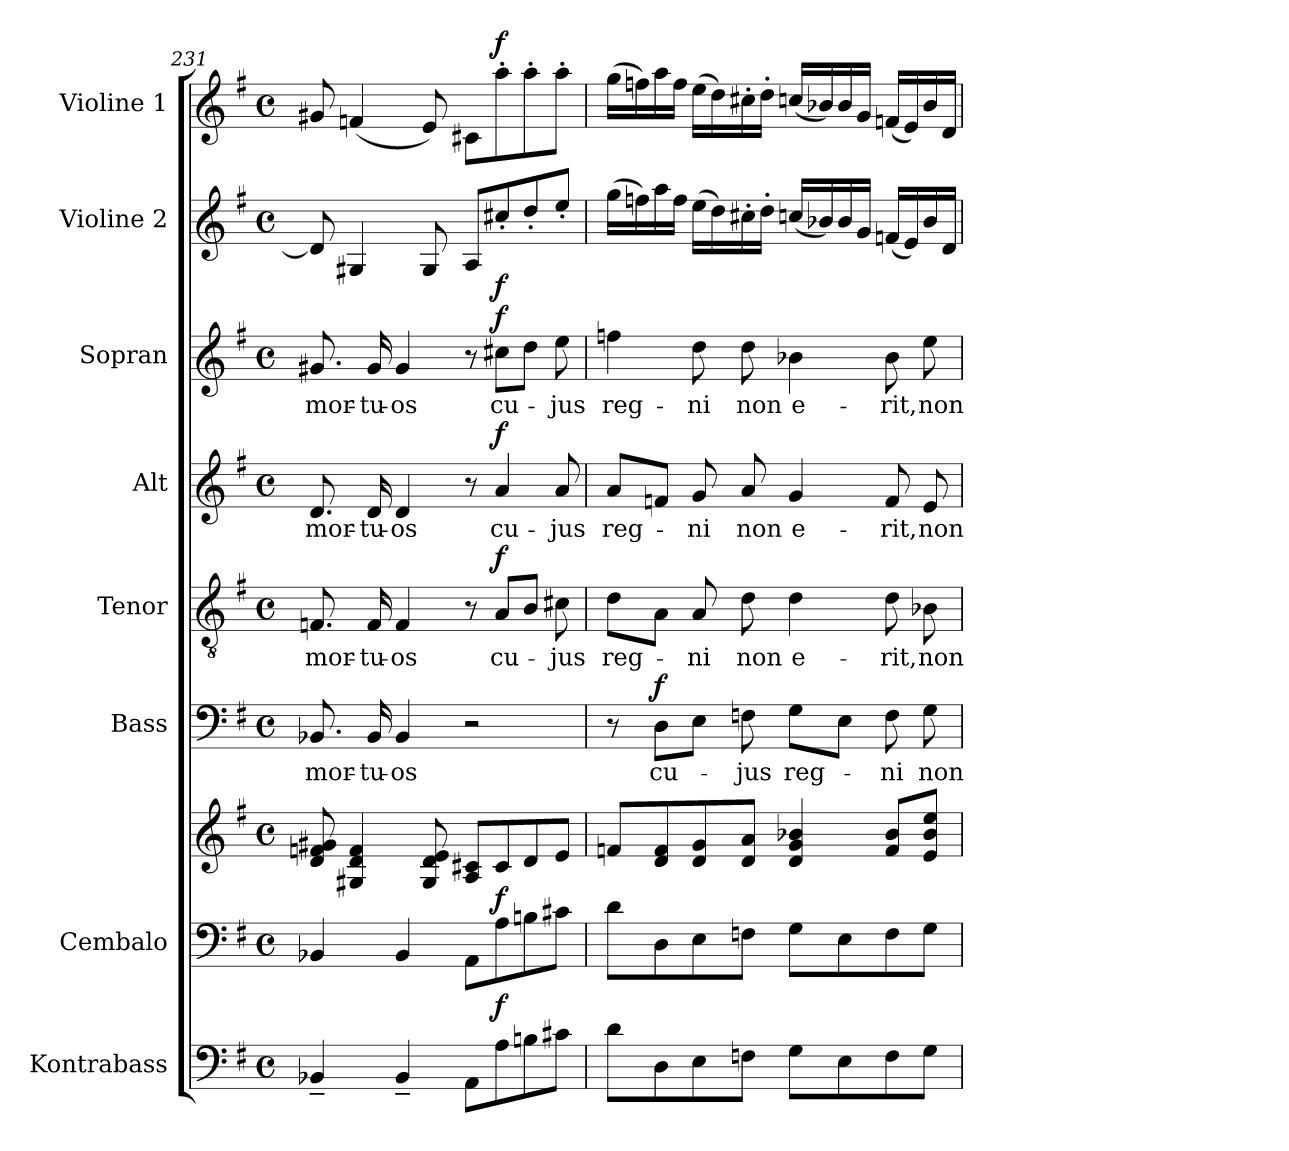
**kern	**dynam	**kern	**kern	**dynam	**kern	**text	**dynam	**kern	**text	**dynam	**kern	**text	**dynam	**kern	**text	**dynam	**kern	**dynam	**kern	**dynam
*part8	*part8	*part7	*part7	*part7	*part6	*part6	*part6	*part5	*part5	*part5	*part4	*part4	*part4	*part3	*part3	*part3	*part2	*part2	*part1	*part1
*staff9	*staff9	*staff8	*staff7	*staff7/8	*staff6	*staff6	*staff6	*staff5	*staff5	*staff5	*staff4	*staff4	*staff4	*staff3	*staff3	*staff3	*staff2	*staff2	*staff1	*staff1
*I"Kontrabass	*	*I"Cembalo	*	*	*I"Bass	*	*	*I"Tenor	*	*	*I"Alt	*	*	*I"Sopran	*	*	*I"Violine 2	*	*I"Violine 1	*
*I'Kb.	*	*I'Cemb.	*	*	*I'B.	*	*	*I'T.	*	*	*I'A.	*	*	*I'S.	*	*	*I'Vl. 2	*	*I'Vl. 1	*
*clefF4	*	*clefF4	*clefG2	*	*clefF4	*	*	*clefGv2	*	*	*clefG2	*	*	*clefG2	*	*	*clefG2	*	*clefG2	*
*ITrd7c12	*	*	*	*	*	*	*	*	*	*	*	*	*	*	*	*	*	*	*	*
*k[f#]	*	*k[f#]	*k[f#]	*	*k[f#]	*	*	*k[f#]	*	*	*k[f#]	*	*	*k[f#]	*	*	*k[f#]	*	*k[f#]	*
*G:	*	*G:	*G:	*	*G:	*	*	*G:	*	*	*G:	*	*	*G:	*	*	*G:	*	*G:	*
*M4/4	*	*M4/4	*M4/4	*	*M4/4	*	*	*M4/4	*	*	*M4/4	*	*	*M4/4	*	*	*M4/4	*	*M4/4	*
*met(c)	*	*met(c)	*met(c)	*	*met(c)	*	*	*met(c)	*	*	*met(c)	*	*	*met(c)	*	*	*met(c)	*	*met(c)	*
=231	=231	=231	=231	=231	=231	=231	=231	=231	=231	=231	=231	=231	=231	=231	=231	=231	=231	=231	=231	=231
!	!	!	!	!	!	!LO:LY:b	!	!	!LO:LY:b	!	!	!LO:LY:b	!	!	!LO:LY:b	!	!	!	!	!
4BBB-X~</	.	4BB-X/	8d/ 8fn/ 8g#X/	.	8.BB-X/	mor-	.	8.Fn/	mor-	.	8.d/	mor-	.	8.g#X/	mor-	.	8d/]	.	8g#X/	.
.	.	.	4G#X/ 4d/ 4f/	.	.	.	.	.	.	.	.	.	.	.	.	.	4G#X/	.	(<4fn/	.
!	!	!	!	!	!	!LO:LY:b	!	!	!LO:LY:b	!	!	!LO:LY:b	!	!	!LO:LY:b	!	!	!	!	!
.	.	.	.	.	16BB-/	-tu-	.	16F/	-tu-	.	16d/	-tu-	.	16g#/	-tu-	.	.	.	.	.
!	!	!	!	!	!	!LO:LY:b	!	!	!LO:LY:b	!	!	!LO:LY:b	!	!	!LO:LY:b	!	!	!	!	!
4BBB-~</	.	4BB-/	.	.	4BB-/	-os	.	4F/	-os	.	4d/	-os	.	4g#/	-os	.	.	.	.	.
.	.	.	8G#/ 8d/ 8e/	.	.	.	.	.	.	.	.	.	.	.	.	.	8G#/	.	8e/)	.
8AAA\L	.	8AA\L	8A/ 8c#X/L	.	2r	.	.	8r	.	.	8r	.	.	8r	.	.	8A/L	.	8c#X\L	.
!	!LO:DY:a	!	!	!LO:DY:b	!	!	!	!	!LO:LY:b	!LO:DY:a	!	!LO:LY:b	!LO:DY:a	!	!LO:LY:b	!LO:DY:a	!	!LO:DY:b	!	!LO:DY:a
8AA\	f	8A\	8c#/	f	.	.	.	8A/L	cu-	f	4a/	cu-	f	8cc#X\L	cu-	f	8cc#X'</	f	8aa'>\	f
8BBn\	.	8Bn\	8d/	.	.	.	.	8B/J	.	.	.	.	.	8dd\J	.	.	8dd'</	.	8aa'>\	.
!	!	!	!	!	!	!	!	!	!LO:LY:b	!	!	!LO:LY:b	!	!	!LO:LY:b	!	!	!	!	!
8C#X\J	.	8c#X\J	8e/J	.	.	.	.	8c#X\	-jus	.	8a/	-jus	.	8ee\	-jus	.	8ee'</J	.	8aa'>\J	.
=232	=232	=232	=232	=232	=232	=232	=232	=232	=232	=232	=232	=232	=232	=232	=232	=232	=232	=232	=232	=232
!	!	!	!	!	!	!	!	!	!LO:LY:b	!	!	!LO:LY:b	!	!	!LO:LY:b	!	!	!	!	!
8D\L	.	8d\L	8fn/L	.	8r	.	.	8d\L	reg-	.	8a/L	reg-	.	4ffn\	reg-	.	(>16gg\LL	.	(>16gg\LL	.
.	.	.	.	.	.	.	.	.	.	.	.	.	.	.	.	.	16ffn\)	.	16ffn\)	.
!	!	!	!	!	!	!LO:LY:b	!LO:DY:a	!	!	!	!	!	!	!	!	!	!	!	!	!
8DD\	.	8D\	8d/ 8f/	.	8D\L	cu-	f	8A\J	.	.	8fn/J	.	.	.	.	.	16aa\	.	16aa\	.
.	.	.	.	.	.	.	.	.	.	.	.	.	.	.	.	.	16ff\JJ	.	16ff\JJ	.
!	!	!	!	!	!	!	!	!	!LO:LY:b	!	!	!LO:LY:b	!	!	!LO:LY:b	!	!	!	!	!
8EE\	.	8E\	8d/ 8g/	.	8E\J	.	.	8A/	-ni	.	8g/	-ni	.	8dd\	-ni	.	(>16ee\LL	.	(>16ee\LL	.
.	.	.	.	.	.	.	.	.	.	.	.	.	.	.	.	.	16dd\)	.	16dd\)	.
!	!	!	!	!	!	!LO:LY:b	!	!	!LO:LY:b	!	!	!LO:LY:b	!	!	!LO:LY:b	!	!	!	!	!
8FFn\J	.	8Fn\J	8d/ 8a/J	.	8Fn\	-jus	.	8d\	non	.	8a/	non	.	8dd\	non	.	16cc#X'>\	.	16cc#X'>\	.
.	.	.	.	.	.	.	.	.	.	.	.	.	.	.	.	.	16dd'>\JJ	.	16dd'>\JJ	.
!	!	!	!	!	!	!LO:LY:b	!	!	!LO:LY:b	!	!	!LO:LY:b	!	!	!LO:LY:b	!	!	!	!	!
8GG\L	.	8G\L	4d/ 4g/ 4b-X/	.	8G\L	reg-	.	4d\	e-	.	4g/	e-	.	4b-X\	e-	.	(<16ccn/LL	.	(<16ccn/LL	.
.	.	.	.	.	.	.	.	.	.	.	.	.	.	.	.	.	16b-X/)	.	16b-X/)	.
8EE\	.	8E\	.	.	8E\J	.	.	.	.	.	.	.	.	.	.	.	16b-/	.	16b-/	.
.	.	.	.	.	.	.	.	.	.	.	.	.	.	.	.	.	16g/JJ	.	16g/JJ	.
!	!	!	!	!	!	!LO:LY:b	!	!	!LO:LY:b	!	!	!LO:LY:b	!	!	!LO:LY:b	!	!	!	!	!
8FF\	.	8F\	8f/ 8b-/L	.	8F\	-ni	.	8d\	-rit,	.	8f/	-rit,	.	8b-\	-rit,	.	(<16fn/LL	.	(<16fn/LL	.
.	.	.	.	.	.	.	.	.	.	.	.	.	.	.	.	.	16e/)	.	16e/)	.
!	!	!	!	!	!	!LO:LY:b	!	!	!LO:LY:b	!	!	!LO:LY:b	!	!	!LO:LY:b	!	!	!	!	!
8GG\J	.	8G\J	8e/ 8b-/ 8ee/J	.	8G\	non	.	8B-X\	non	.	8e/	non	.	8ee\	non	.	16b-/	.	16b-/	.
.	.	.	.	.	.	.	.	.	.	.	.	.	.	.	.	.	16d/JJ	.	16d/JJ	.
=	=	=	=	=	=	=	=	=	=	=	=	=	=	=	=	=	=	=	=	=
*-	*-	*-	*-	*-	*-	*-	*-	*-	*-	*-	*-	*-	*-	*-	*-	*-	*-	*-	*-	*-
